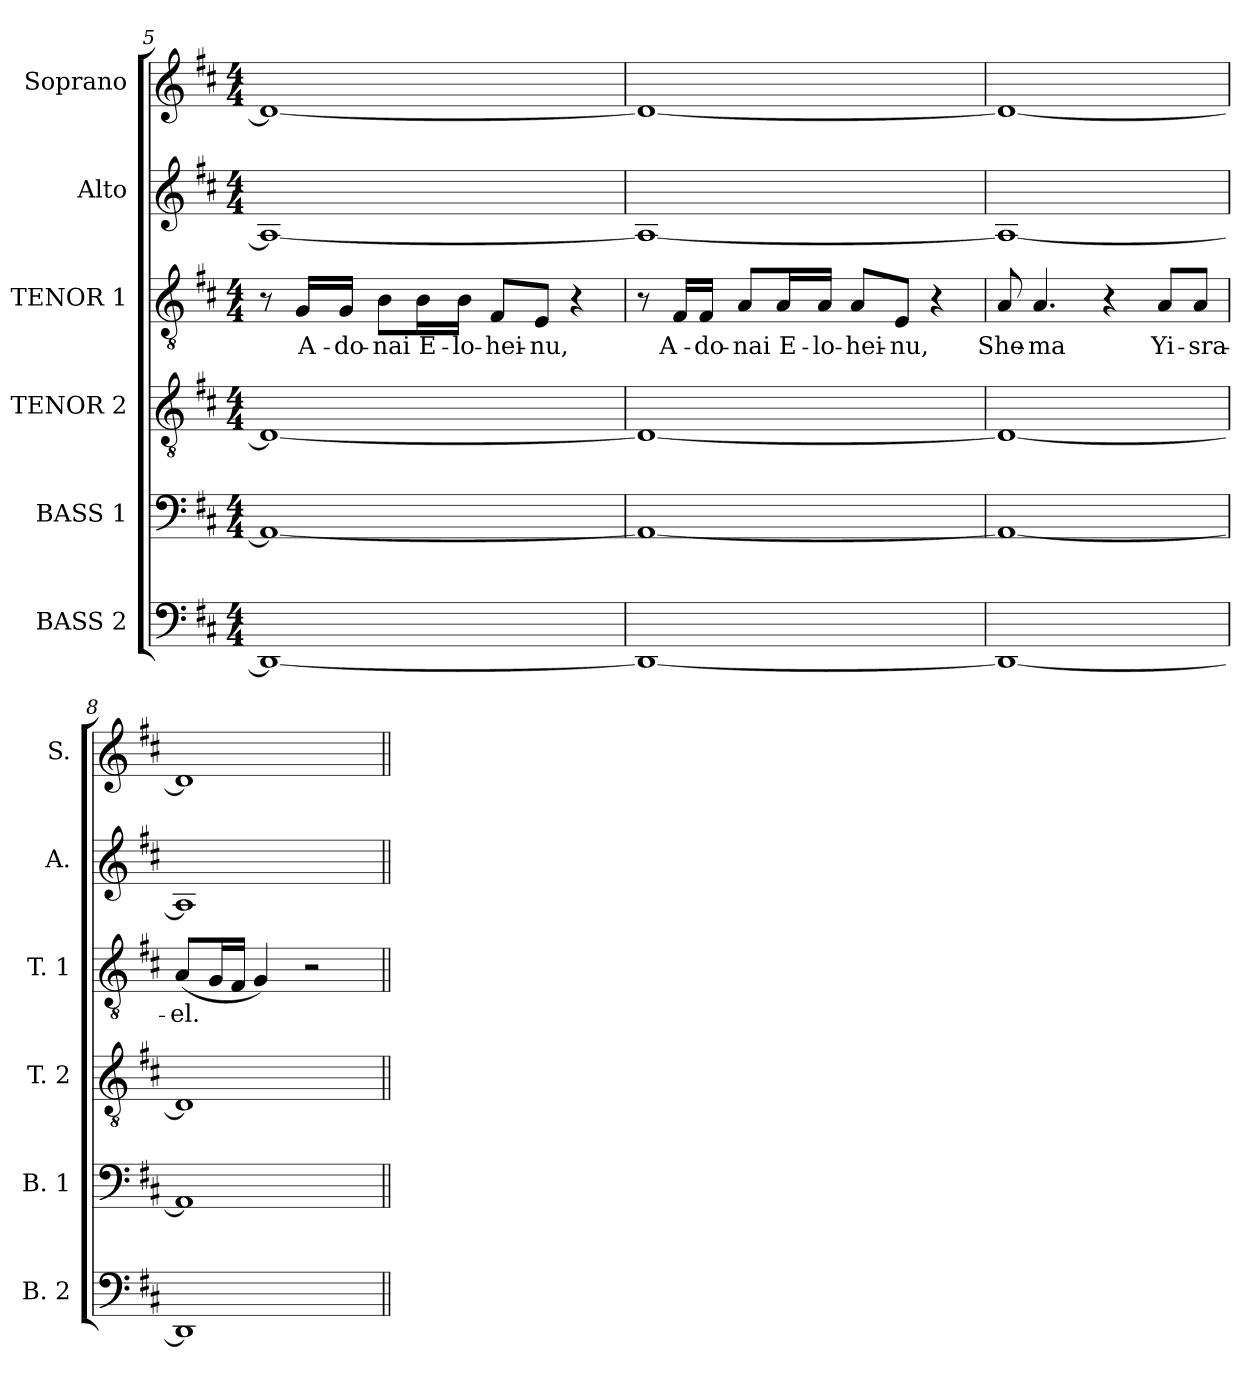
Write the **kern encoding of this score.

**kern	**kern	**kern	**kern	**text	**kern	**kern
*part6	*part5	*part4	*part3	*part3	*part2	*part1
*staff6	*staff5	*staff4	*staff3	*staff3	*staff2	*staff1
*I"BASS 2	*I"BASS 1	*I"TENOR 2	*I"TENOR 1	*	*I"Alto	*I"Soprano
*I'B. 2	*I'B. 1	*I'T. 2	*I'T. 1	*	*I'A.	*I'S.
*clefF4	*clefF4	*clefGv2	*clefGv2	*	*clefG2	*clefG2
*	*	*ITrd7c12	*ITrd7c12	*	*	*
*k[f#c#]	*k[f#c#]	*k[f#c#]	*k[f#c#]	*	*k[f#c#]	*k[f#c#]
*D:	*D:	*D:	*D:	*	*D:	*D:
*M4/4	*M4/4	*M4/4	*M4/4	*	*M4/4	*M4/4
=5	=5	=5	=5	=5	=5	=5
1DDi_	1AAi_	1DDi_	8r	.	1Ai_	1di_
!	!	!	!	!LO:LY:b:color=#000000	!	!
.	.	.	16GGi/LL	A-	.	.
!	!	!	!	!LO:LY:b:color=#000000	!	!
.	.	.	16GGi/JJ	-do-	.	.
!	!	!	!	!LO:LY:b:color=#000000	!	!
.	.	.	8BBi\L	-nai	.	.
!	!	!	!	!LO:LY:b:color=#000000	!	!
.	.	.	16BBi\L	E-	.	.
!	!	!	!	!LO:LY:b:color=#000000	!	!
.	.	.	16BBi\JJ	-lo-	.	.
!	!	!	!	!LO:LY:b:color=#000000	!	!
.	.	.	8FF#i/L	-hei-	.	.
!	!	!	!	!LO:LY:b:color=#000000	!	!
.	.	.	8EEi/J	-nu,	.	.
.	.	.	4r	.	.	.
!!LO:PB:g=z
=6	=6	=6	=6	=6	=6	=6
1DDi_	1AAi_	1DDi_	8r	.	1Ai_	1di_
!	!	!	!	!LO:LY:b:color=#000000	!	!
.	.	.	16FF#i/LL	A-	.	.
!	!	!	!	!LO:LY:b:color=#000000	!	!
.	.	.	16FF#i/JJ	-do-	.	.
!	!	!	!	!LO:LY:b:color=#000000	!	!
.	.	.	8AAi/L	-nai	.	.
!	!	!	!	!LO:LY:b:color=#000000	!	!
.	.	.	16AAi/L	E-	.	.
!	!	!	!	!LO:LY:b:color=#000000	!	!
.	.	.	16AAi/JJ	-lo-	.	.
!	!	!	!	!LO:LY:b:color=#000000	!	!
.	.	.	8AAi/L	-hei-	.	.
!	!	!	!	!LO:LY:b:color=#000000	!	!
.	.	.	8EEi/J	-nu,	.	.
.	.	.	4r	.	.	.
=7	=7	=7	=7	=7	=7	=7
!	!	!	!	!LO:LY:b:color=#000000	!	!
1DDi_	1AAi_	1DDi_	8AAi/	She-	1Ai_	1di_
!	!	!	!	!LO:LY:b:color=#000000	!	!
.	.	.	4.AAi/	-ma	.	.
.	.	.	4r	.	.	.
!	!	!	!	!LO:LY:b:color=#000000	!	!
.	.	.	8AAi/L	Yi-	.	.
!	!	!	!	!LO:LY:b:color=#000000	!	!
.	.	.	8AAi/J	-sra-	.	.
=8	=8	=8	=8	=8	=8	=8
!	!	!	!	!LO:LY:b:color=#000000	!	!
1DDi]	1AAi]	1DDi]	(8AAi/L	-el.	1Ai]	1di]
.	.	.	16GGi/L	.	.	.
.	.	.	16FF#i/JJ	.	.	.
.	.	.	4GGi/)	.	.	.
.	.	.	2r	.	.	.
=||	=||	=||	=||	=||	=||	=||
*-	*-	*-	*-	*-	*-	*-
